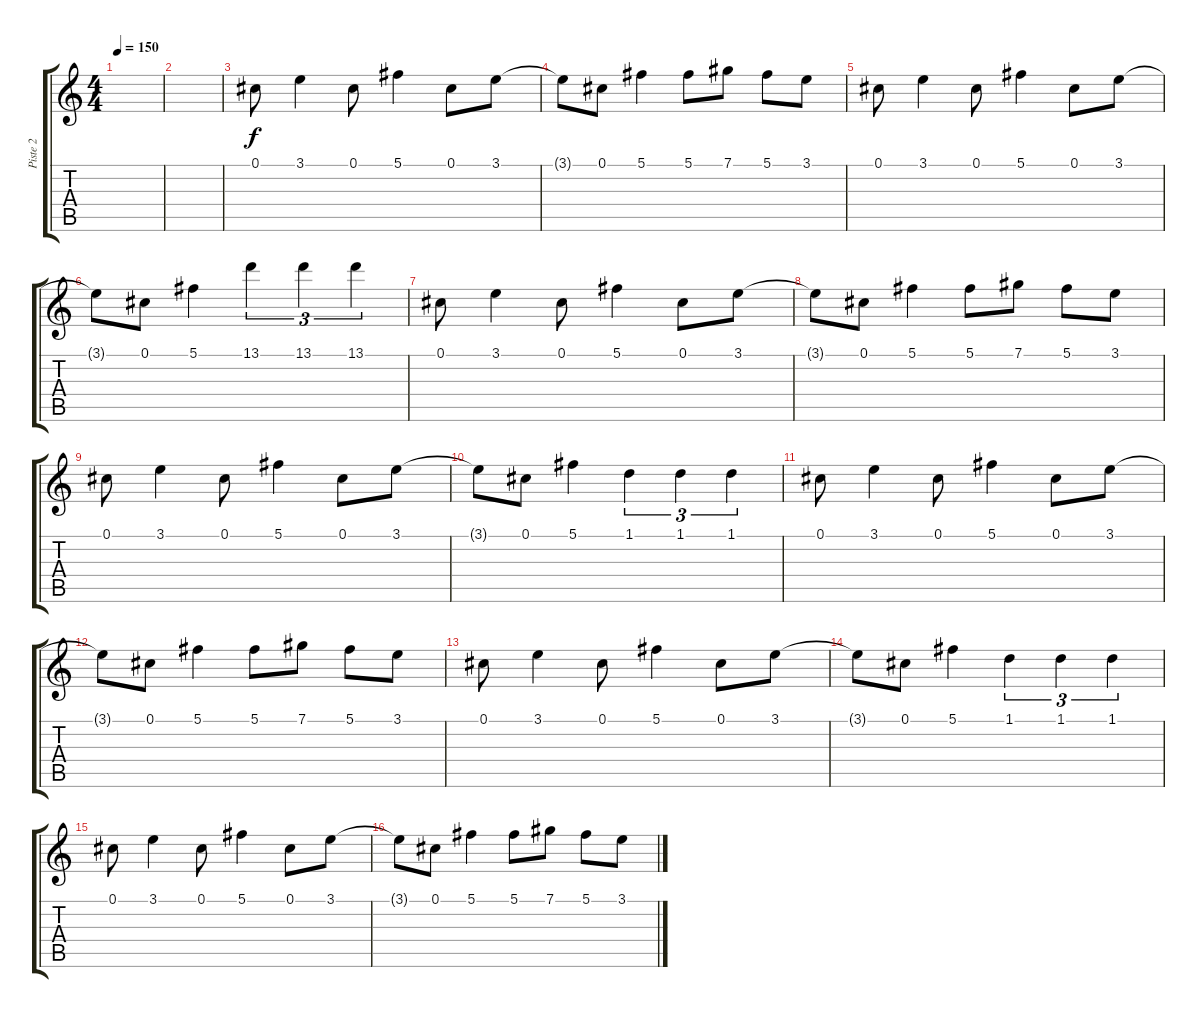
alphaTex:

\track ("Piste 2" "Piste 2") {instrument overdrivenguitar}
\staff {score tabs}
\tuning (Db4 Ab3 E3 B2 Gb2 Db2) {hide}
\ts (4 4)
\tempo 150
\clef g2
\ks c
|
|
0.1.8 3.1.4 0.1.8 5.1.4 0.1.8 3.1.8 |
3.1{t}.8 0.1.8 5.1.4 5.1.8 7.1.8 5.1.8 3.1.8 |
0.1.8 3.1.4 0.1.8 5.1.4 0.1.8 3.1.8 |
3.1{t}.8 0.1.8 5.1.4 13.1.4{tu (3 2)} 13.1.4{tu (3 2)} 13.1.4{tu (3 2)} |
0.1.8 3.1.4 0.1.8 5.1.4 0.1.8 3.1.8 |
3.1{t}.8 0.1.8 5.1.4 5.1.8 7.1.8 5.1.8 3.1.8 |
0.1.8 3.1.4 0.1.8 5.1.4 0.1.8 3.1.8 |
3.1{t}.8 0.1.8 5.1.4 1.1.4{tu (3 2)} 1.1.4{tu (3 2)} 1.1.4{tu (3 2)} |
0.1.8 3.1.4 0.1.8 5.1.4 0.1.8 3.1.8 |
3.1{t}.8 0.1.8 5.1.4 5.1.8 7.1.8 5.1.8 3.1.8 |
0.1.8 3.1.4 0.1.8 5.1.4 0.1.8 3.1.8 |
3.1{t}.8 0.1.8 5.1.4 1.1.4{tu (3 2)} 1.1.4{tu (3 2)} 1.1.4{tu (3 2)} |
0.1.8 3.1.4 0.1.8 5.1.4 0.1.8 3.1.8 |
3.1{t}.8 0.1.8 5.1.4 5.1.8 7.1.8 5.1.8 3.1.8
